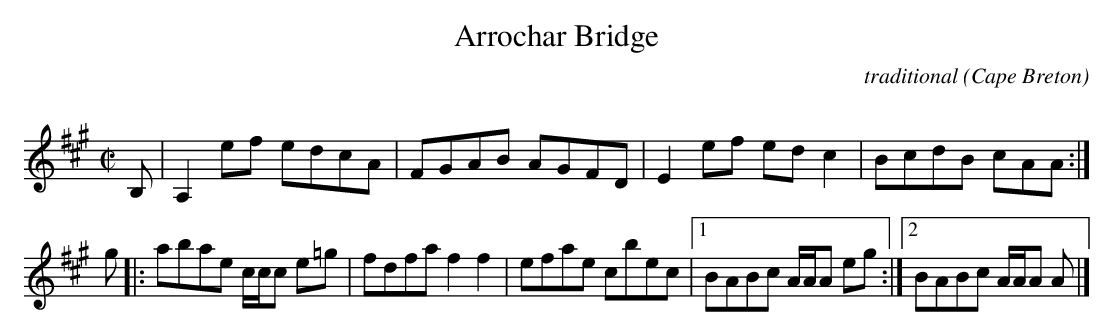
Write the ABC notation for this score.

X:1
T:Arrochar Bridge
C:traditional
O:Cape Breton
Q:333
L:1/8
M:C|
K:A
B,|A,2 ef edcA|FGAB AGFD|E2 ef ed c2|BcdB cAA:|
g|:abae c/c/c e=g|fdfa f2 f2|efae cbec|1BABc A/A/A eg:|2BABc A/A/A A|]
